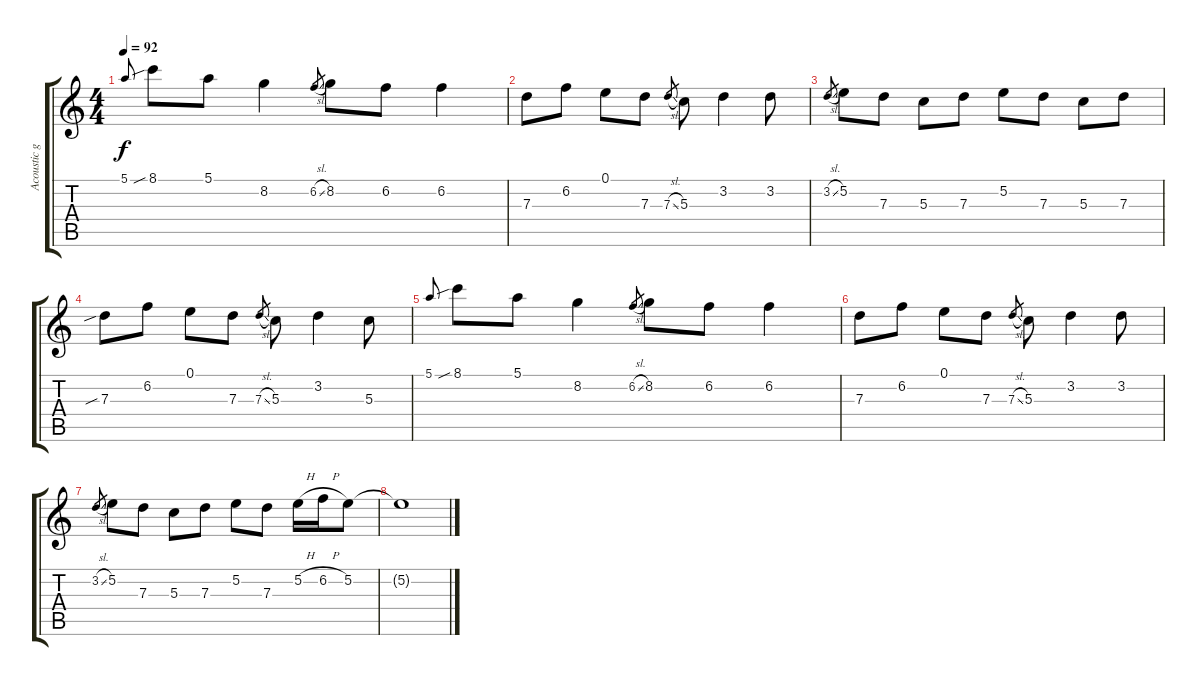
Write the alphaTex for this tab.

\track ("Acoustic guitar 2" "Acoustic g") {instrument acousticguitarsteel}
\staff {score tabs}
\tuning (E4 B3 G3 D3 A2 E2) {hide}
\ts (4 4)
\tempo 92
\clef g2
\ks c
5.1.8{gr onbeat dy f} 8.1{sib}.8 5.1.8 8.2.4 6.2{sl}.8{gr} 8.2.8 6.2.8 6.2.4 |
7.3.8 6.2.8 0.1.8 7.3.8 7.3{sl}.8{gr} 5.3.8 3.2.4 3.2.8 |
3.2{sl}.8{gr} 5.2.8 7.3.8 5.3.8 7.3.8 5.2.8 7.3.8 5.3.8 7.3.8 |
7.3{sib}.8 6.2.8 0.1.8 7.3.8 7.3{sl}.8{gr} 5.3.8 3.2.4 5.3.8 |
5.1.8{gr onbeat} 8.1{sib}.8 5.1.8 8.2.4 6.2{sl}.8{gr} 8.2.8 6.2.8 6.2.4 |
7.3.8 6.2.8 0.1.8 7.3.8 7.3{sl}.8{gr} 5.3.8 3.2.4 3.2.8 |
3.2{sl}.8{gr} 5.2.8 7.3.8 5.3.8 7.3.8 5.2.8 7.3.8 5.2{h}.16 6.2{h}.16 5.2.8 |
5.2{t}.1
